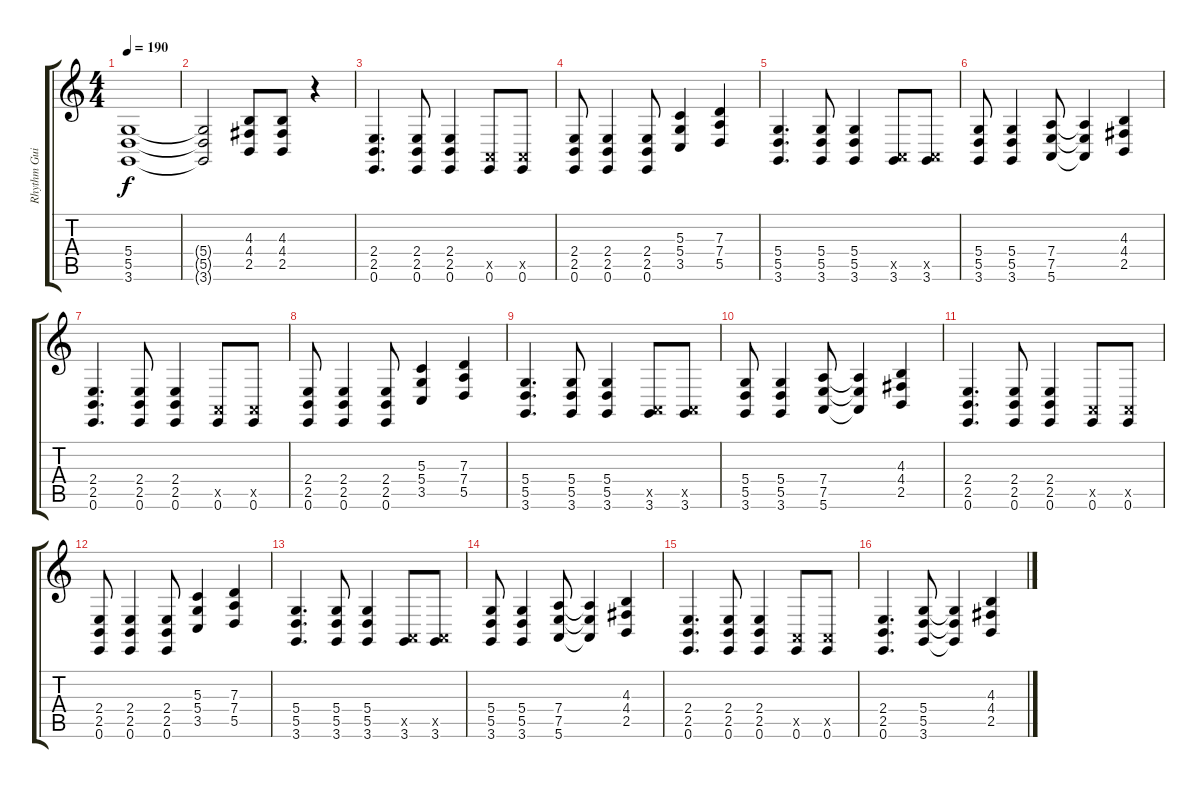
\track ("Rhythm Guitar 2" "Rhythm Gui") {mute instrument lead1square}
\staff {score tabs}
\tuning (E4 B3 G3 D3 A2 E2) {hide}
\ts (4 4)
\tempo 190
\clef g2
\ks c
(5.4 5.5 3.6).1{dy f} |
(5.4{t} 5.5{t} 3.6{t}).2 (4.3 4.4 2.5).8 (4.3 4.4 2.5).8 r.4 |
(2.4 2.5 0.6).4{d} (2.4 2.5 0.6).8 (2.4 2.5 0.6).4 (0.5{x} 0.6).8 (0.5{x} 0.6).8 |
(2.4 2.5 0.6).8 (2.4 2.5 0.6).4 (2.4 2.5 0.6).8 (5.3 5.4 3.5).4 (7.3 7.4 5.5).4 |
(5.4 5.5 3.6).4{d} (5.4 5.5 3.6).8 (5.4 5.5 3.6).4 (0.5{x} 3.6).8 (0.5{x} 3.6).8 |
(5.4 5.5 3.6).8 (5.4 5.5 3.6).4 (7.4 7.5 5.6).8 (7.4{t} 7.5{t} 5.6{t}).4 (4.3 4.4 2.5).4 |
(2.4 2.5 0.6).4{d} (2.4 2.5 0.6).8 (2.4 2.5 0.6).4 (0.5{x} 0.6).8 (0.5{x} 0.6).8 |
(2.4 2.5 0.6).8 (2.4 2.5 0.6).4 (2.4 2.5 0.6).8 (5.3 5.4 3.5).4 (7.3 7.4 5.5).4 |
(5.4 5.5 3.6).4{d} (5.4 5.5 3.6).8 (5.4 5.5 3.6).4 (0.5{x} 3.6).8 (0.5{x} 3.6).8 |
(5.4 5.5 3.6).8 (5.4 5.5 3.6).4 (7.4 7.5 5.6).8 (7.4{t} 7.5{t} 5.6{t}).4 (4.3 4.4 2.5).4 |
(2.4 2.5 0.6).4{d} (2.4 2.5 0.6).8 (2.4 2.5 0.6).4 (0.5{x} 0.6).8 (0.5{x} 0.6).8 |
(2.4 2.5 0.6).8 (2.4 2.5 0.6).4 (2.4 2.5 0.6).8 (5.3 5.4 3.5).4 (7.3 7.4 5.5).4 |
(5.4 5.5 3.6).4{d} (5.4 5.5 3.6).8 (5.4 5.5 3.6).4 (0.5{x} 3.6).8 (0.5{x} 3.6).8 |
(5.4 5.5 3.6).8 (5.4 5.5 3.6).4 (7.4 7.5 5.6).8 (7.4{t} 7.5{t} 5.6{t}).4 (4.3 4.4 2.5).4 |
(2.4 2.5 0.6).4{d} (2.4 2.5 0.6).8 (2.4 2.5 0.6).4 (0.5{x} 0.6).8 (0.5{x} 0.6).8 |
(2.4 2.5 0.6).4{d} (5.4 5.5 3.6).8 (5.4{t} 5.5{t} 3.6{t}).4 (4.3 4.4 2.5).4
